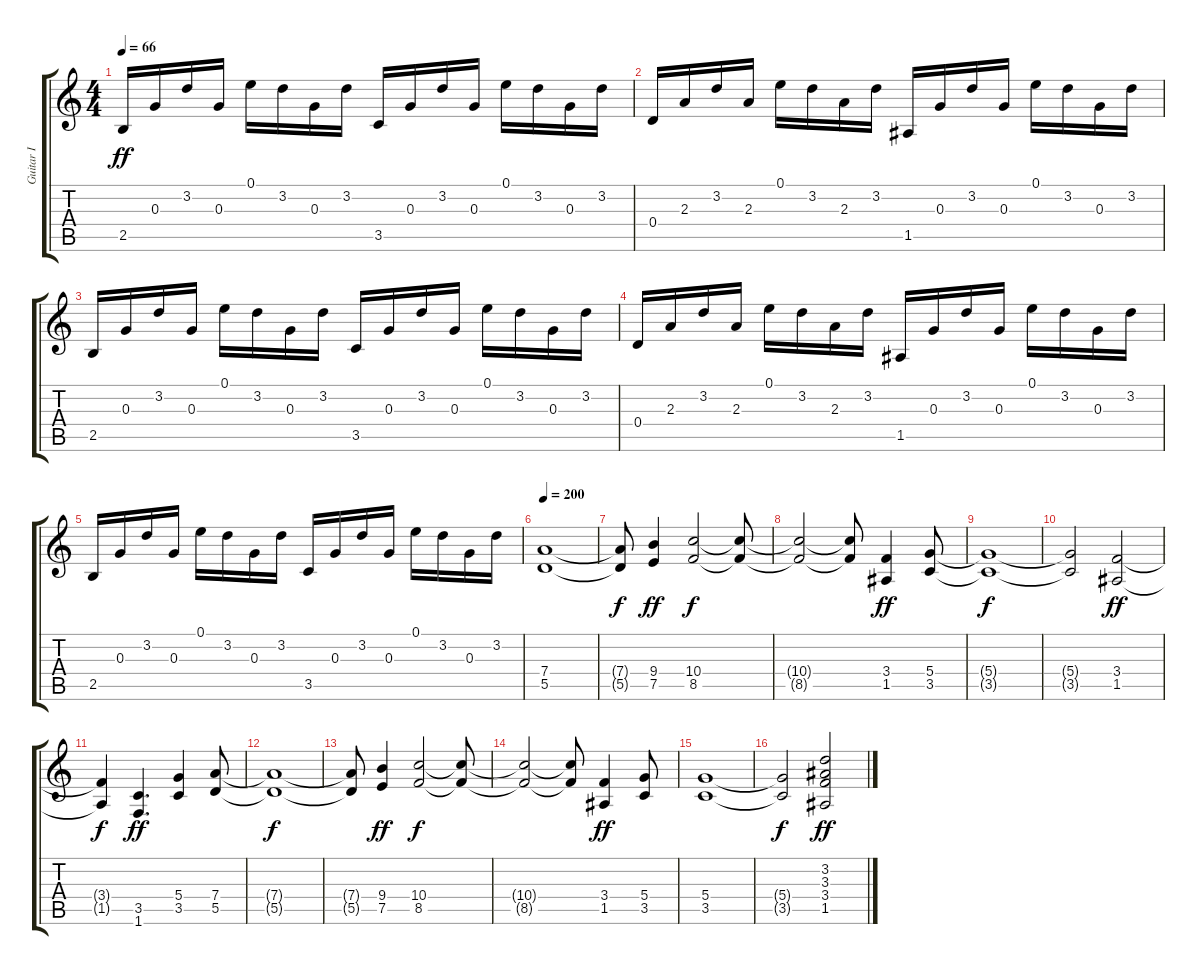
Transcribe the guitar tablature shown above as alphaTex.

\track ("Guitar I" "Guitar I") {instrument overdrivenguitar}
\staff {score tabs}
\tuning (E4 B3 G3 D3 A2 E2) {hide}
\ts (4 4)
\tempo 66
\clef g2
\ks c
2.5.16{dy ff} 0.3.16 3.2.16 0.3.16 0.1.16 3.2.16 0.3.16 3.2.16 3.5.16 0.3.16 3.2.16 0.3.16 0.1.16 3.2.16 0.3.16 3.2.16 |
0.4.16 2.3.16 3.2.16 2.3.16 0.1.16 3.2.16 2.3.16 3.2.16 1.5.16 0.3.16 3.2.16 0.3.16 0.1.16 3.2.16 0.3.16 3.2.16 |
2.5.16 0.3.16 3.2.16 0.3.16 0.1.16 3.2.16 0.3.16 3.2.16 3.5.16 0.3.16 3.2.16 0.3.16 0.1.16 3.2.16 0.3.16 3.2.16 |
0.4.16 2.3.16 3.2.16 2.3.16 0.1.16 3.2.16 2.3.16 3.2.16 1.5.16 0.3.16 3.2.16 0.3.16 0.1.16 3.2.16 0.3.16 3.2.16 |
2.5.16 0.3.16 3.2.16 0.3.16 0.1.16 3.2.16 0.3.16 3.2.16 3.5.16 0.3.16 3.2.16 0.3.16 0.1.16 3.2.16 0.3.16 3.2.16 |
\tempo 200
(7.4 5.5).1 |
(7.4{t} 5.5{t}).8{dy f} (9.4 7.5).4{dy ff} (10.4 8.5).2{dy f} (10.4{t} 8.5{t}).8 |
(10.4{t} 8.5{t}).2 (10.4{t} 8.5{t}).8 (3.4 1.5).4{dy ff} (5.4 3.5).8 |
(5.4{t} 3.5{t}).1{dy f} |
(5.4{t} 3.5{t}).2 (3.4 1.5).2{dy ff} |
(3.4{t} 1.5{t}).4{dy f} (3.5 1.6).4{d dy ff} (5.4 3.5).4 (7.4 5.5).8 |
(7.4{t} 5.5{t}).1{dy f} |
(7.4{t} 5.5{t}).8 (9.4 7.5).4{dy ff} (10.4 8.5).2{dy f} (10.4{t} 8.5{t}).8 |
(10.4{t} 8.5{t}).2 (10.4{t} 8.5{t}).8 (3.4 1.5).4{dy ff} (5.4 3.5).8 |
(5.4 3.5).1 |
(5.4{t} 3.5{t}).2{dy f} (3.2 3.3 3.4 1.5).2{dy ff}
